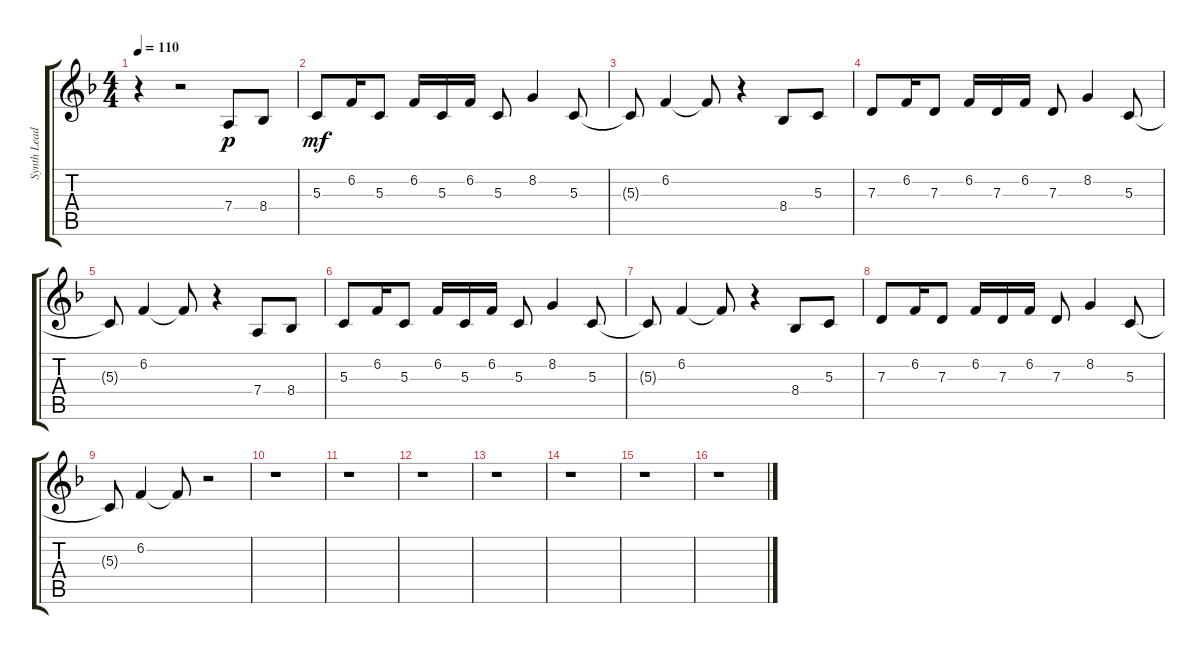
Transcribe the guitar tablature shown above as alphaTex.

\track ("Synth Lead" "Synth Lead") {instrument lead2sawtooth}
\staff {score tabs}
\tuning (E4 B3 G3 D3 A2 E2) {hide}
\ts (4 4)
\tempo 110
\clef g2
\ks f
r.4{dy f} r.2 7.4.8{dy p} 8.4.8 |
5.3.8{dy mf} 6.2.16 5.3.8 6.2.16 5.3.16 6.2.16 5.3.8 8.2.4 5.3.8 |
5.3{t}.8 6.2.4 6.2{t}.8 r.4 8.4.8 5.3.8 |
7.3.8 6.2.16 7.3.8 6.2.16 7.3.16 6.2.16 7.3.8 8.2.4 5.3.8 |
5.3{t}.8 6.2.4 6.2{t}.8 r.4 7.4.8 8.4.8 |
5.3.8 6.2.16 5.3.8 6.2.16 5.3.16 6.2.16 5.3.8 8.2.4 5.3.8 |
5.3{t}.8 6.2.4 6.2{t}.8 r.4 8.4.8 5.3.8 |
7.3.8 6.2.16 7.3.8 6.2.16 7.3.16 6.2.16 7.3.8 8.2.4 5.3.8 |
5.3{t}.8 6.2.4 6.2{t}.8 r.2 |
r.1 |
r.1 |
r.1 |
r.1 |
r.1 |
r.1 |
r.1
